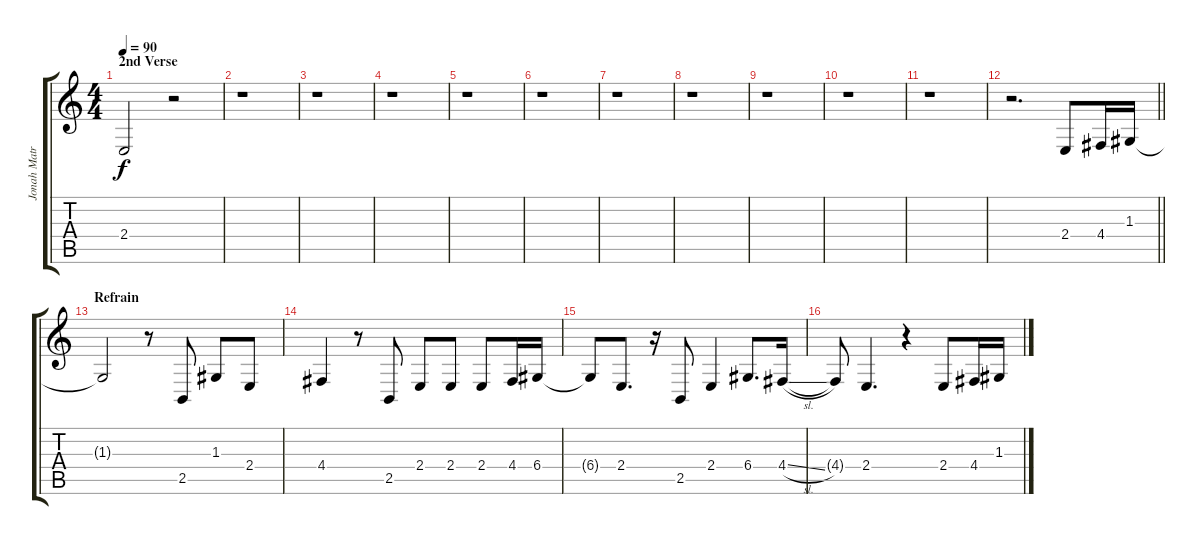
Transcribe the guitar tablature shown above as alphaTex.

\track ("Jonah Matranga - Vocals" "Jonah Matr") {instrument tenorsax}
\staff {score tabs}
\tuning (E4 B3 G3 D3 A2 E2) {hide}
\ts (4 4)
\section ("" "2nd Verse")
\tempo 90
\clef g2
\ks c
2.4{t}.2{dy f} r.2 |
r.1 |
r.1 |
r.1 |
r.1 |
r.1 |
r.1 |
r.1 |
r.1 |
r.1 |
r.1 |
\barLineRight lightlight
r.2{d} 2.4.8 4.4.16 1.3.16 |
\section ("" "Refrain")
1.3{t}.2 r.8 2.5.8 1.3.8 2.4.8 |
4.4.4 r.8 2.5.8 2.4.8 2.4.8 2.4.8 4.4.16 6.4.16 |
6.4{t}.8 2.4.8{d} r.16 2.5.8 2.4.4 6.4.8{d} 4.4{sl}.16 |
4.4{t}.8 2.4.4{d} r.4 2.4.8 4.4.16 1.3.16
